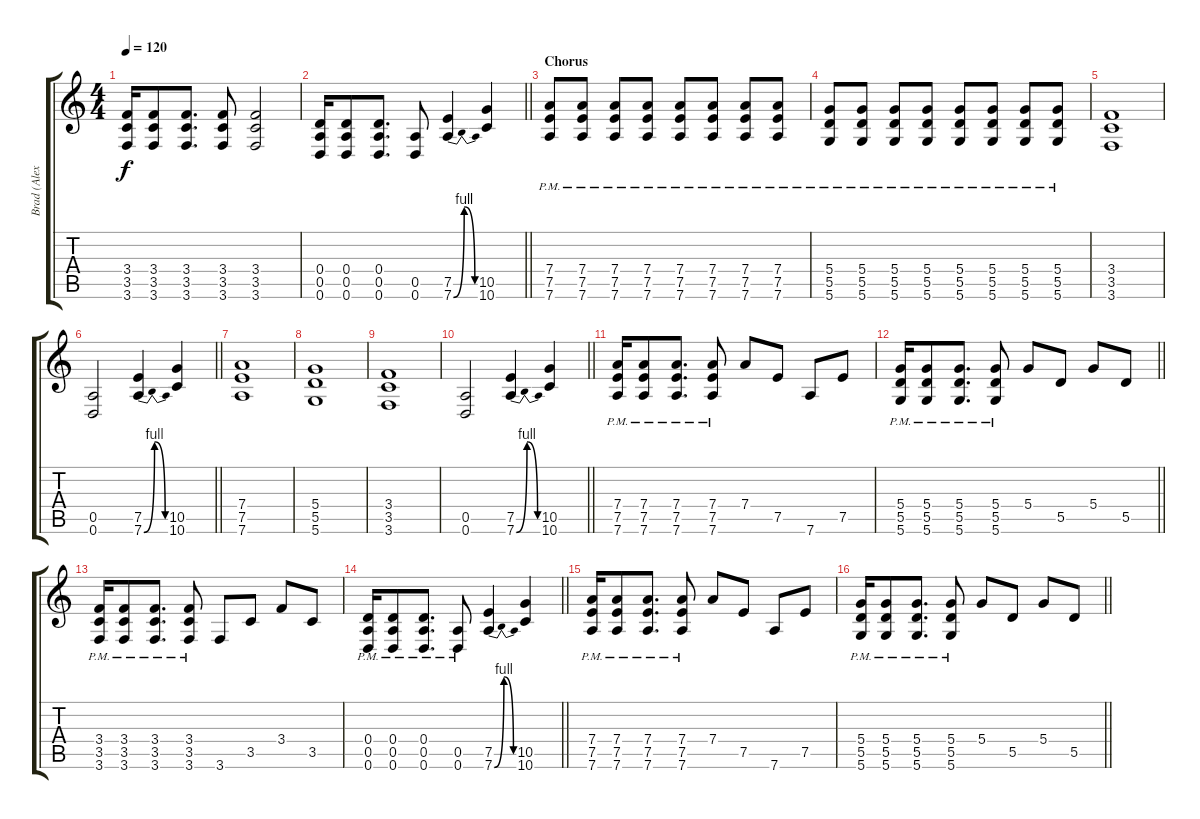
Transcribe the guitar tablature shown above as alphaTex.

\track ("Brad (Alexey M arancher)" "Brad (Alex") {instrument distortionguitar}
\staff {score tabs}
\tuning (E4 B3 G3 D3 A2 D2) {hide}
\ts (4 4)
\tempo 120
\clef g2
\ks c
(3.4 3.5 3.6).16{dy f} (3.4 3.5 3.6).8 (3.4 3.5 3.6).8{d} (3.4 3.5 3.6).8 (3.4 3.5 3.6).2 |
\barLineRight lightlight
(0.4 0.5 0.6).16 (0.4 0.5 0.6).8 (0.4 0.5 0.6).8{d} (0.5 0.6).8 (7.5 7.6{be (bendrelease 0 0 15 4 50 4 60 0)}).4 (10.5 10.6).4 |
\section ("" "Chorus")
(7.4{pm} 7.5{pm} 7.6{pm}).8 (7.4{pm} 7.5{pm} 7.6{pm}).8 (7.4{pm} 7.5{pm} 7.6{pm}).8 (7.4{pm} 7.5{pm} 7.6{pm}).8 (7.4{pm} 7.5{pm} 7.6{pm}).8 (7.4{pm} 7.5{pm} 7.6{pm}).8 (7.4{pm} 7.5{pm} 7.6{pm}).8 (7.4{pm} 7.5{pm} 7.6{pm}).8 |
(5.4{pm} 5.5{pm} 5.6{pm}).8 (5.4{pm} 5.5{pm} 5.6{pm}).8 (5.4{pm} 5.5{pm} 5.6{pm}).8 (5.4{pm} 5.5{pm} 5.6{pm}).8 (5.4{pm} 5.5{pm} 5.6{pm}).8 (5.4{pm} 5.5{pm} 5.6{pm}).8 (5.4{pm} 5.5{pm} 5.6{pm}).8 (5.4{pm} 5.5{pm} 5.6{pm}).8 |
(3.4 3.5 3.6).1{volume 13} |
\barLineRight lightlight
(0.5 0.6).2 (7.5 7.6{be (bendrelease 0 0 15 4 50 4 60 0)}).4 (10.5 10.6).4 |
(7.4 7.5 7.6).1{instrument distortionguitar} |
(5.4 5.5 5.6).1 |
(3.4 3.5 3.6).1 |
\barLineRight lightlight
(0.5 0.6).2 (7.5 7.6{be (bendrelease 0 0 15 4 50 4 60 0)}).4 (10.5 10.6).4 |
(7.4{pm} 7.5{pm} 7.6{pm}).16 (7.4{pm} 7.5{pm} 7.6{pm}).8 (7.4{pm} 7.5{pm} 7.6{pm}).8{d} (7.4{pm} 7.5{pm} 7.6{pm}).8 7.4.8 7.5.8 7.6.8 7.5.8 |
\barLineRight lightlight
(5.4{pm} 5.5{pm} 5.6{pm}).16 (5.4{pm} 5.5{pm} 5.6{pm}).8 (5.4{pm} 5.5{pm} 5.6{pm}).8{d} (5.4{pm} 5.5{pm} 5.6{pm}).8 5.4.8 5.5.8 5.4.8 5.5.8 |
(3.4{pm} 3.5{pm} 3.6{pm}).16 (3.4{pm} 3.5{pm} 3.6{pm}).8 (3.4{pm} 3.5{pm} 3.6{pm}).8{d} (3.4{pm} 3.5{pm} 3.6{pm}).8 3.6.8 3.5.8 3.4.8 3.5.8 |
\barLineRight lightlight
(0.4{pm} 0.5{pm} 0.6{pm}).16 (0.4{pm} 0.5{pm} 0.6{pm}).8 (0.4{pm} 0.5{pm} 0.6{pm}).8{d} (0.5{pm} 0.6{pm}).8 (7.5 7.6{be (bendrelease 0 0 15 4 50 4 60 0)}).4 (10.5 10.6).4 |
(7.4{pm} 7.5{pm} 7.6{pm}).16 (7.4{pm} 7.5{pm} 7.6{pm}).8 (7.4{pm} 7.5{pm} 7.6{pm}).8{d} (7.4{pm} 7.5{pm} 7.6{pm}).8 7.4.8 7.5.8 7.6.8 7.5.8 |
\barLineRight lightlight
(5.4{pm} 5.5{pm} 5.6{pm}).16 (5.4{pm} 5.5{pm} 5.6{pm}).8 (5.4{pm} 5.5{pm} 5.6{pm}).8{d} (5.4{pm} 5.5{pm} 5.6{pm}).8 5.4.8 5.5.8 5.4.8 5.5.8
